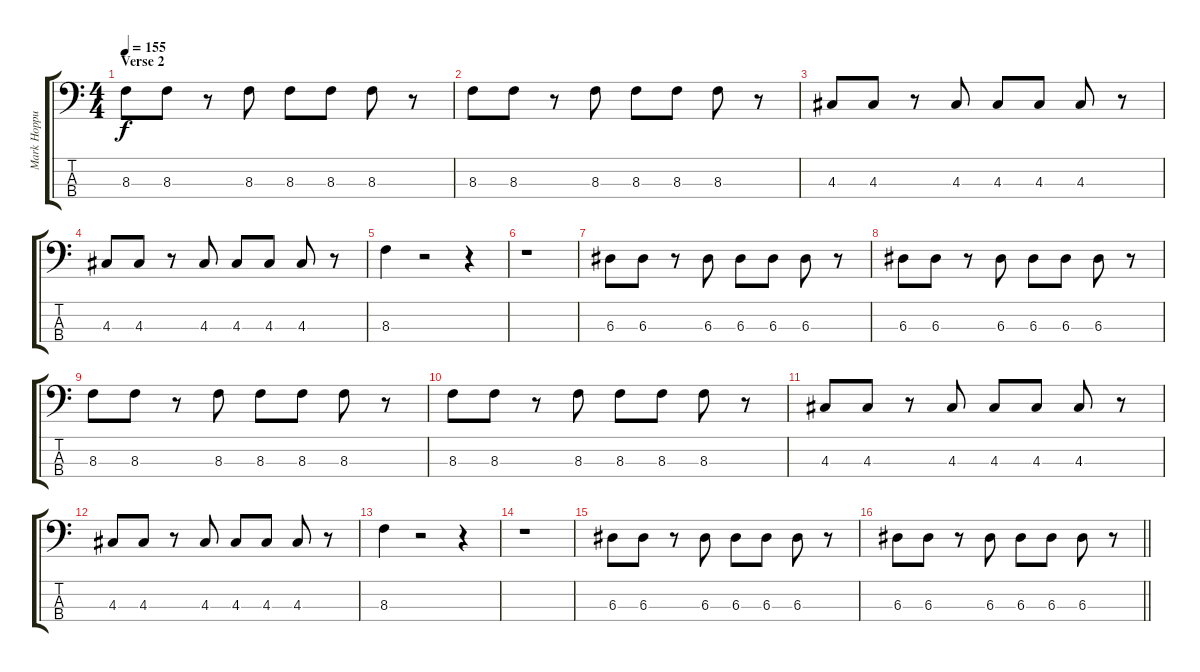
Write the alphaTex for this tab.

\track ("Mark Hoppus Bass" "Mark Hoppu") {mute instrument electricbasspick}
\staff {score tabs}
\tuning (G2 D2 A1 E1) {hide}
\ts (4 4)
\section ("" "Verse 2")
\tempo 155
\clef f4
\ks c
8.3.8{dy f volume 16 instrument lead2sawtooth} 8.3.8 r.8 8.3.8 8.3.8 8.3.8 8.3.8 r.8 |
8.3.8 8.3.8 r.8 8.3.8 8.3.8 8.3.8 8.3.8 r.8 |
4.3.8 4.3.8 r.8 4.3.8 4.3.8 4.3.8 4.3.8 r.8 |
4.3.8 4.3.8 r.8 4.3.8 4.3.8 4.3.8 4.3.8 r.8 |
8.3.4 r.2 r.4 |
r.1 |
6.3.8 6.3.8 r.8 6.3.8 6.3.8 6.3.8 6.3.8 r.8 |
6.3.8 6.3.8 r.8 6.3.8 6.3.8 6.3.8 6.3.8 r.8 |
8.3.8 8.3.8 r.8 8.3.8 8.3.8 8.3.8 8.3.8 r.8 |
8.3.8 8.3.8 r.8 8.3.8 8.3.8 8.3.8 8.3.8 r.8 |
4.3.8 4.3.8 r.8 4.3.8 4.3.8 4.3.8 4.3.8 r.8 |
4.3.8 4.3.8 r.8 4.3.8 4.3.8 4.3.8 4.3.8 r.8 |
8.3.4 r.2 r.4 |
r.1 |
6.3.8 6.3.8 r.8 6.3.8 6.3.8 6.3.8 6.3.8 r.8 |
\barLineRight lightlight
6.3.8 6.3.8 r.8 6.3.8 6.3.8 6.3.8 6.3.8 r.8
